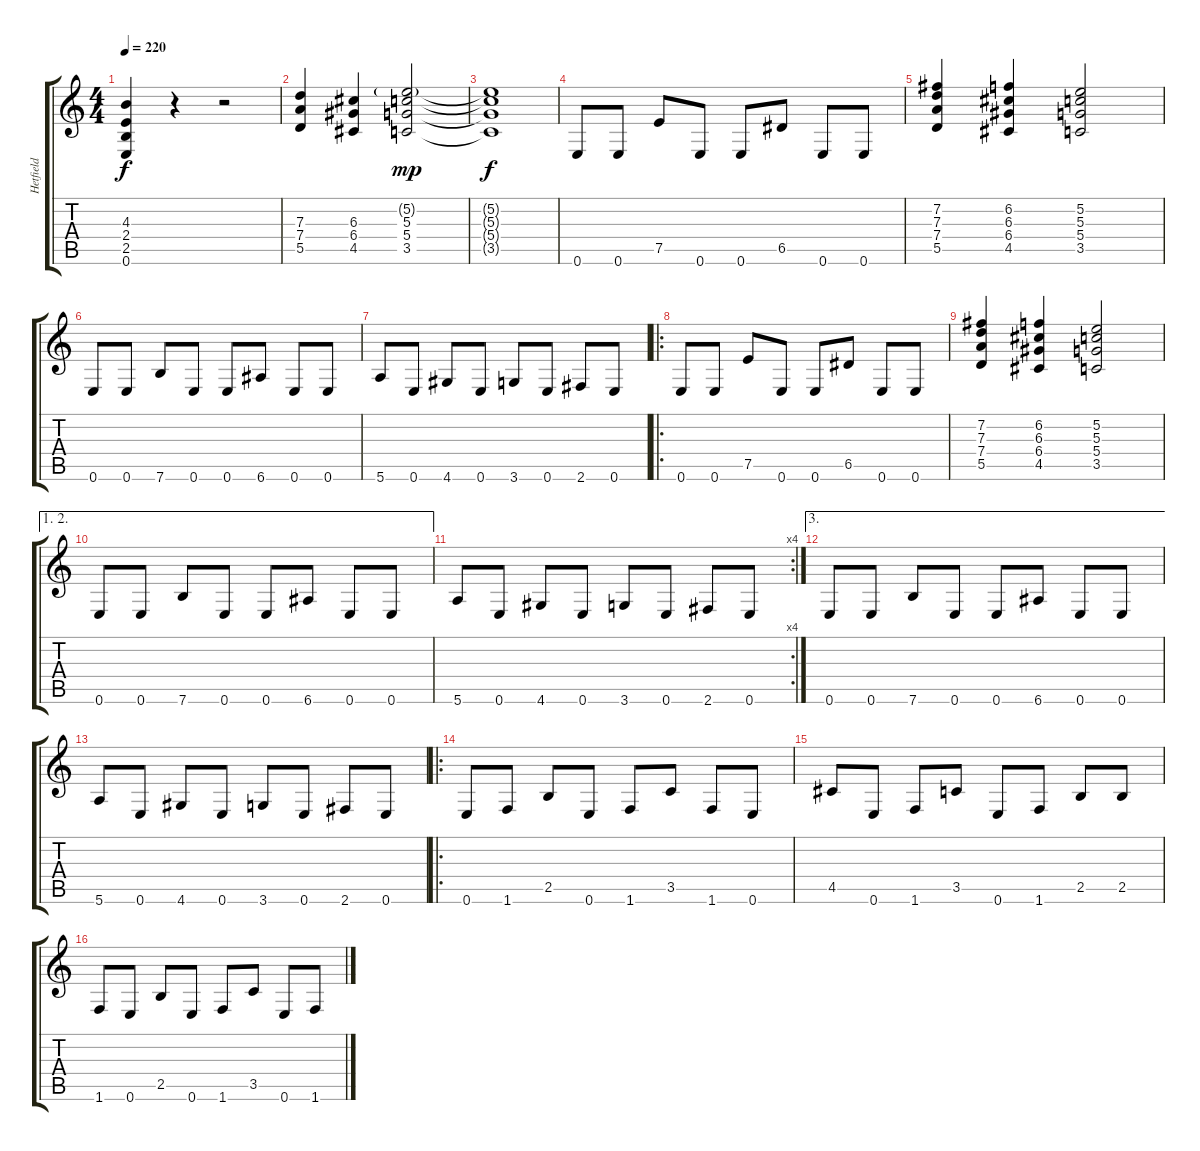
\track ("Hetfield" "Hetfield") {instrument distortionguitar}
\staff {score tabs}
\tuning (E4 B3 G3 D3 A2 E2) {hide}
\ts (4 4)
\tempo 220
\clef g2
\ks c
(4.3 2.4 2.5 0.6).4{dy f instrument distortionguitar} r.4 r.2 |
(7.3 7.4 5.5).4 (6.3 6.4 4.5).4 (5.2{g} 5.3 5.4 3.5).2{dy mp} |
(5.2{t} 5.3{t} 5.4{t} 3.5{t}).1{dy f} |
0.6.8 0.6.8 7.5.8 0.6.8 0.6.8 6.5.8 0.6.8 0.6.8 |
(7.2 7.3 7.4 5.5).4 (6.2 6.3 6.4 4.5).4 (5.2 5.3 5.4 3.5).2 |
0.6.8 0.6.8 7.6.8 0.6.8 0.6.8 6.6.8 0.6.8 0.6.8 |
5.6.8 0.6.8 4.6.8 0.6.8 3.6.8 0.6.8 2.6.8 0.6.8 |
\ro
0.6.8 0.6.8 7.5.8 0.6.8 0.6.8 6.5.8 0.6.8 0.6.8 |
(7.2 7.3 7.4 5.5).4 (6.2 6.3 6.4 4.5).4 (5.2 5.3 5.4 3.5).2 |
\ae (1 2)
0.6.8 0.6.8 7.6.8 0.6.8 0.6.8 6.6.8 0.6.8 0.6.8 |
\rc 4
5.6.8 0.6.8 4.6.8 0.6.8 3.6.8 0.6.8 2.6.8 0.6.8 |
\ae 3
0.6.8 0.6.8 7.6.8 0.6.8 0.6.8 6.6.8 0.6.8 0.6.8 |
5.6.8 0.6.8 4.6.8 0.6.8 3.6.8 0.6.8 2.6.8 0.6.8 |
\ro
0.6.8 1.6.8 2.5.8 0.6.8 1.6.8 3.5.8 1.6.8 0.6.8 |
4.5.8 0.6.8 1.6.8 3.5.8 0.6.8 1.6.8 2.5.8 2.5.8 |
1.6.8 0.6.8 2.5.8 0.6.8 1.6.8 3.5.8 0.6.8 1.6.8
